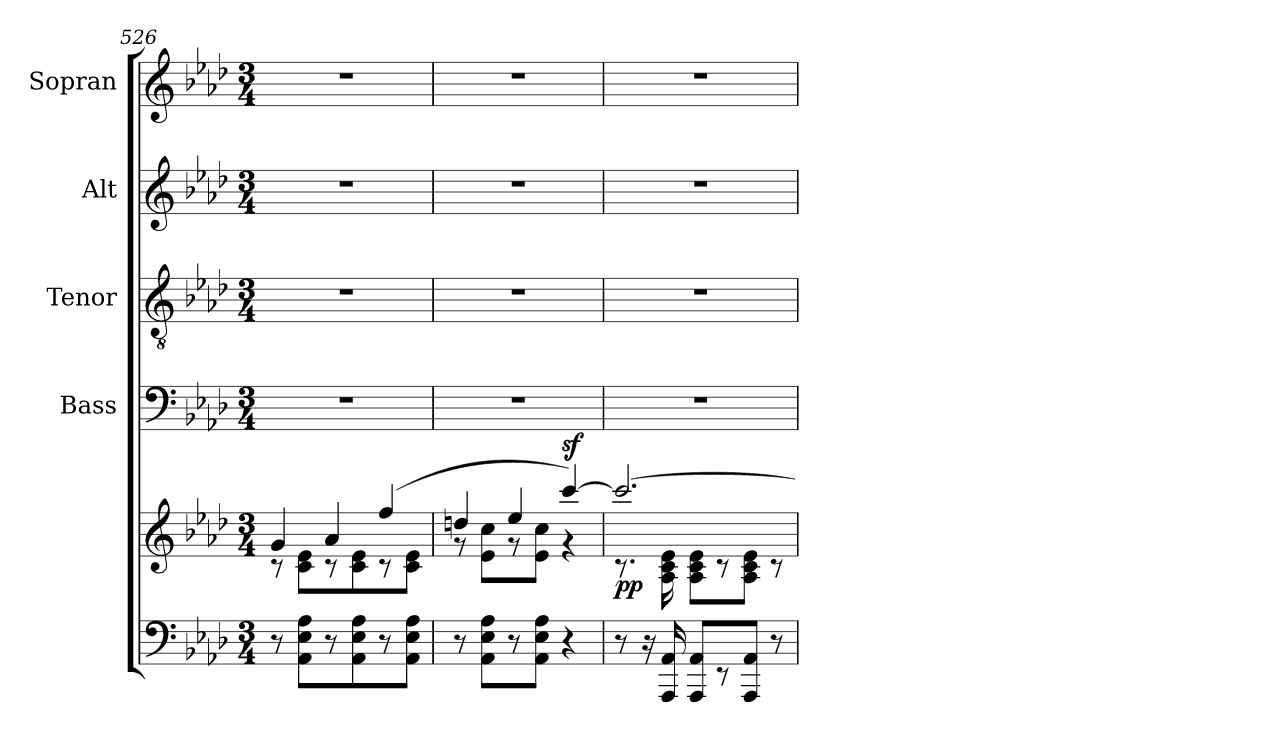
**kern	**kern	**dynam	**kern	**kern	**kern	**kern
*part5	*part5	*part5	*part4	*part3	*part2	*part1
*staff6	*staff5	*staff5/6	*staff4	*staff3	*staff2	*staff1
*	*	*	*I"Bass	*I"Tenor	*I"Alt	*I"Sopran
*	*	*	*I'B.	*I'T.	*I'A.	*I'S.
*clefF4	*clefG2	*	*clefF4	*clefGv2	*clefG2	*clefG2
*k[b-e-a-d-]	*k[b-e-a-d-]	*	*k[b-e-a-d-]	*k[b-e-a-d-]	*k[b-e-a-d-]	*k[b-e-a-d-]
*A-:	*A-:	*	*A-:	*A-:	*A-:	*A-:
*M3/4	*M3/4	*	*M3/4	*M3/4	*M3/4	*M3/4
=526	=526	=526	=526	=526	=526	=526
*	*^	*	*	*	*	*
8r	4g/	8rc	.	2.r	2.r	2.r	2.r
8AA-\ 8E-\ 8A-\L	.	8c\ 8e-\L	.	.	.	.	.
8r	4a-/	8r	.	.	.	.	.
8AA-\ 8E-\ 8A-\	.	8c\ 8e-\	.	.	.	.	.
8r	(4ff/	8r	.	.	.	.	.
8AA-\ 8E-\ 8A-\J	.	8c\ 8e-\J	.	.	.	.	.
=527	=527	=527	=527	=527	=527	=527	=527
8r	4ddn/	8rg	.	2.r	2.r	2.r	2.r
8AA-\ 8E-\ 8A-\L	.	8e-\ 8cc\L	.	.	.	.	.
8r	4ee-/	8rg	.	.	.	.	.
8AA-\ 8E-\ 8A-\J	.	8e-\ 8cc\J	.	.	.	.	.
!	!	!	!LO:DY:a	!	!	!	!
4r	[>4ccc/)	4rg	sf	.	.	.	.
=528	=528	=528	=528	=528	=528	=528	=528
!	!	!	!LO:DY:b	!	!	!	!
8r	2.ccc/_	8.rc	pp	2.r	2.r	2.r	2.r
16r	.	.	.	.	.	.	.
16AAA-/ 16AA-/	.	16A-\ 16c\ 16e-\	.	.	.	.	.
8AAA-/ 8AA-/L	.	8A-\ 8c\ 8e-\L	.	.	.	.	.
8r	.	8r	.	.	.	.	.
8AAA-/ 8AA-/J	.	8A-\ 8c\ 8e-\J	.	.	.	.	.
8r	.	8rc	.	.	.	.	.
*	*v	*v	*	*	*	*	*
=	=	=	=	=	=	=
*-	*-	*-	*-	*-	*-	*-
